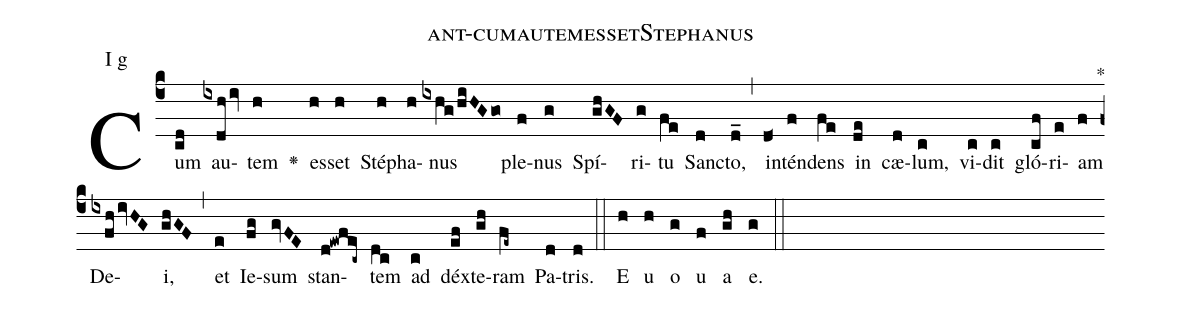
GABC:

name: ant-cumautemessetStephanus;
commentary: *;
annotation: I g;
%%
(c4) Cum(cd) au(ixdh/iv)tem(h) <v>\greheightstar</v>() es(h)set(h) Sté(h)pha(h)nus(ixhg/hiHGgo) ple(f)nus(g) Spí(ghGF)ri(g)tu(fe) San(d)cto,(d_) (,) in(d<)tén(f)dens(fe) in(de) cæ(d)lum,(c) vi(c)dit(c) gló(cf)ri(e)am(f) De(ixfh/ivHG)i,(ghGF) (,) et(e) Ie(fg)sum(gvFE) stan(d!ewfec~)tem(dc) ad(c) déx(ef)te(gh)ram(fe~) Pa(d)tris.(d) (::)
E(h) u(h) o(g) u(f) a(gh) e.(g) (::)
